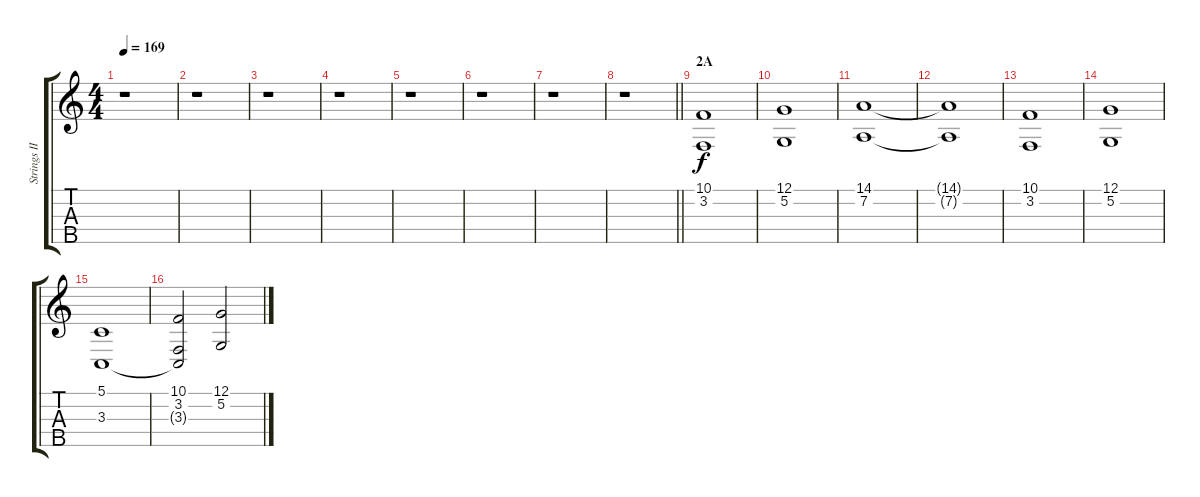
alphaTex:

\track ("Strings II" "Strings II") {instrument stringensemble1}
\staff {score tabs}
\tuning (G3 D3 A2 E2 B1) {hide}
\ts (4 4)
\tempo 169
\clef g2
\ks c
r.1{dy f} |
r.1 |
r.1 |
r.1 |
r.1 |
r.1 |
r.1 |
\barLineRight lightlight
r.1 |
\section ("" "2A")
(10.1 3.2).1 |
(12.1 5.2).1 |
(14.1 7.2).1 |
(14.1{t} 7.2{t}).1 |
(10.1 3.2).1 |
(12.1 5.2).1 |
(5.1 3.3).1 |
(10.1 3.2 3.3{t}).2 (12.1 5.2).2
